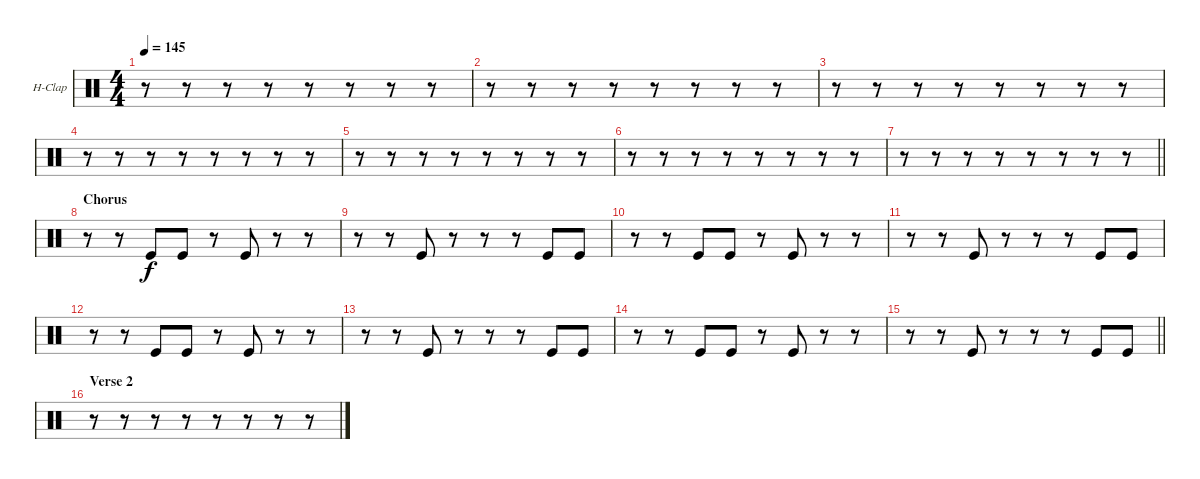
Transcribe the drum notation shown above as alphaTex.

\bracketExtendMode groupsimilarinstruments
\firstSystemTrackNameOrientation horizontal
\otherSystemsTrackNameOrientation horizontal
\track ("Hand Clap" "H-Clap") {instrument percussion}
\staff {score}
\articulation defaults
\ts (4 4)
\tempo 145
\clef neutral
\ks c
r.8{dy f} r.8 r.8 r.8 r.8 r.8 r.8 r.8 |
r.8 r.8 r.8 r.8 r.8 r.8 r.8 r.8 |
r.8 r.8 r.8 r.8 r.8 r.8 r.8 r.8 |
r.8 r.8 r.8 r.8 r.8 r.8 r.8 r.8 |
r.8 r.8 r.8 r.8 r.8 r.8 r.8 r.8 |
r.8 r.8 r.8 r.8 r.8 r.8 r.8 r.8 |
\barLineRight lightlight
r.8 r.8 r.8 r.8 r.8 r.8 r.8 r.8 |
\section ("" "Chorus")
r.8 r.8 "Kick (hit)".8 "Kick (hit)".8 r.8 "Kick (hit)".8 r.8 r.8 |
r.8 r.8 "Kick (hit)".8 r.8 r.8 r.8 "Kick (hit)".8 "Kick (hit)".8 |
r.8 r.8 "Kick (hit)".8 "Kick (hit)".8 r.8 "Kick (hit)".8 r.8 r.8 |
r.8 r.8 "Kick (hit)".8 r.8 r.8 r.8 "Kick (hit)".8 "Kick (hit)".8 |
r.8 r.8 "Kick (hit)".8 "Kick (hit)".8 r.8 "Kick (hit)".8 r.8 r.8 |
r.8 r.8 "Kick (hit)".8 r.8 r.8 r.8 "Kick (hit)".8 "Kick (hit)".8 |
r.8 r.8 "Kick (hit)".8 "Kick (hit)".8 r.8 "Kick (hit)".8 r.8 r.8 |
\barLineRight lightlight
r.8 r.8 "Kick (hit)".8 r.8 r.8 r.8 "Kick (hit)".8 "Kick (hit)".8 |
\section ("" "Verse 2")
r.8 r.8 r.8 r.8 r.8 r.8 r.8 r.8
